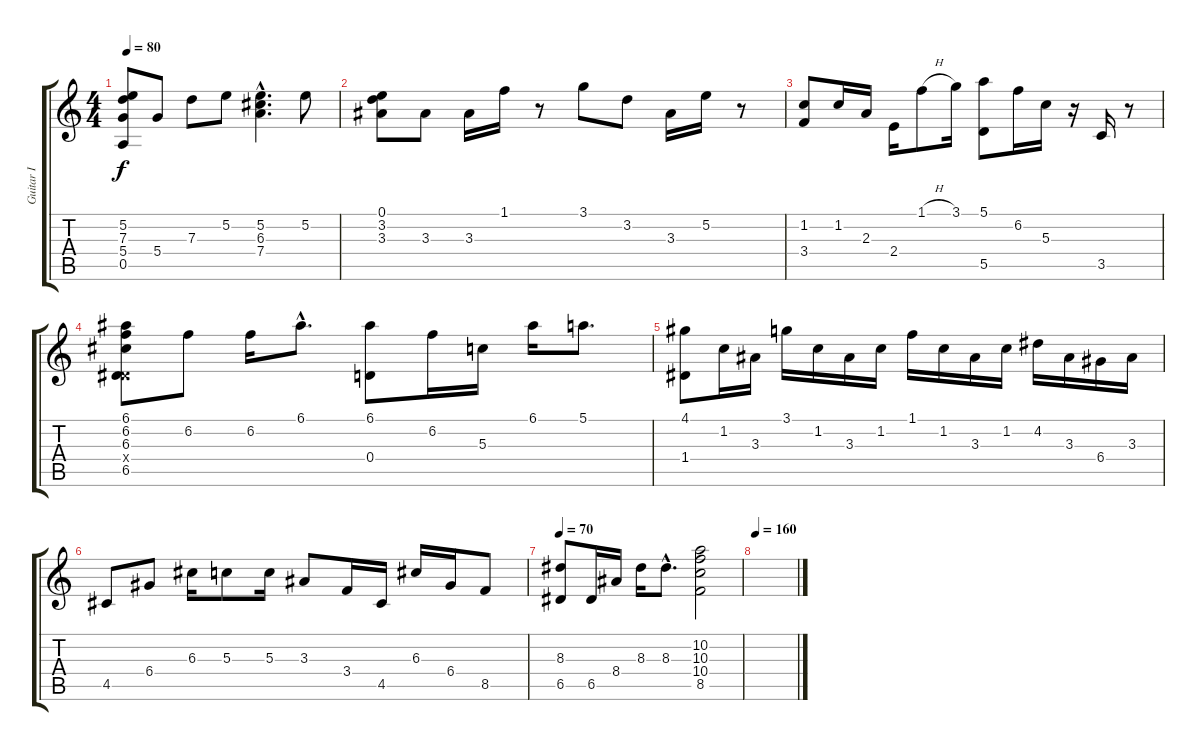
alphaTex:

\track ("Guitar I" "Guitar I") {instrument acousticguitarsteel}
\staff {score tabs}
\tuning (E4 B3 G3 D3 A2 E2) {hide}
\ts (4 4)
\tempo 80
\clef g2
\ks c
(5.2 7.3 5.4 0.5).8{dy f} 5.4.8 7.3.8 5.2.8 (5.2{hac} 6.3{hac} 7.4{hac}).4{d} 5.2.8 |
(0.1 3.2 3.3).8 3.3.8 3.3.16 1.1.16 r.8 3.1.8 3.2.8 3.3.16 5.2.16 r.8 |
(1.2 3.4).8 1.2.16 2.3.16 2.4.16 1.1{h}.8 3.1.16 (5.1 5.5).8 6.2.16 5.3.16 r.16 3.5.16 r.8 |
(6.1 6.2 6.3 0.4{x} 6.5).8 6.2.8 6.2.16 6.1{hac}.8{d} (6.1 0.4).8 6.2.16 5.3.16 6.1.16 5.1.8{d} |
(4.1 1.4).8 1.2.16 3.3.16 3.1.16 1.2.16 3.3.16 1.2.16 1.1.16 1.2.16 3.3.16 1.2.16 4.2.16 3.3.16 6.4.16 3.3.16 |
4.5.8 6.4.8 6.3.16 5.3.8 5.3.16 3.3.8 3.4.16 4.5.16 6.3.16 6.4.16 8.5.8 |
\tempo 80
\tempo 70
(8.3 6.5).8 6.5.16 8.4.16 8.3.16 8.3{hac}.8{d} (10.2 10.3 10.4 8.5).2 |
\tempo 160
